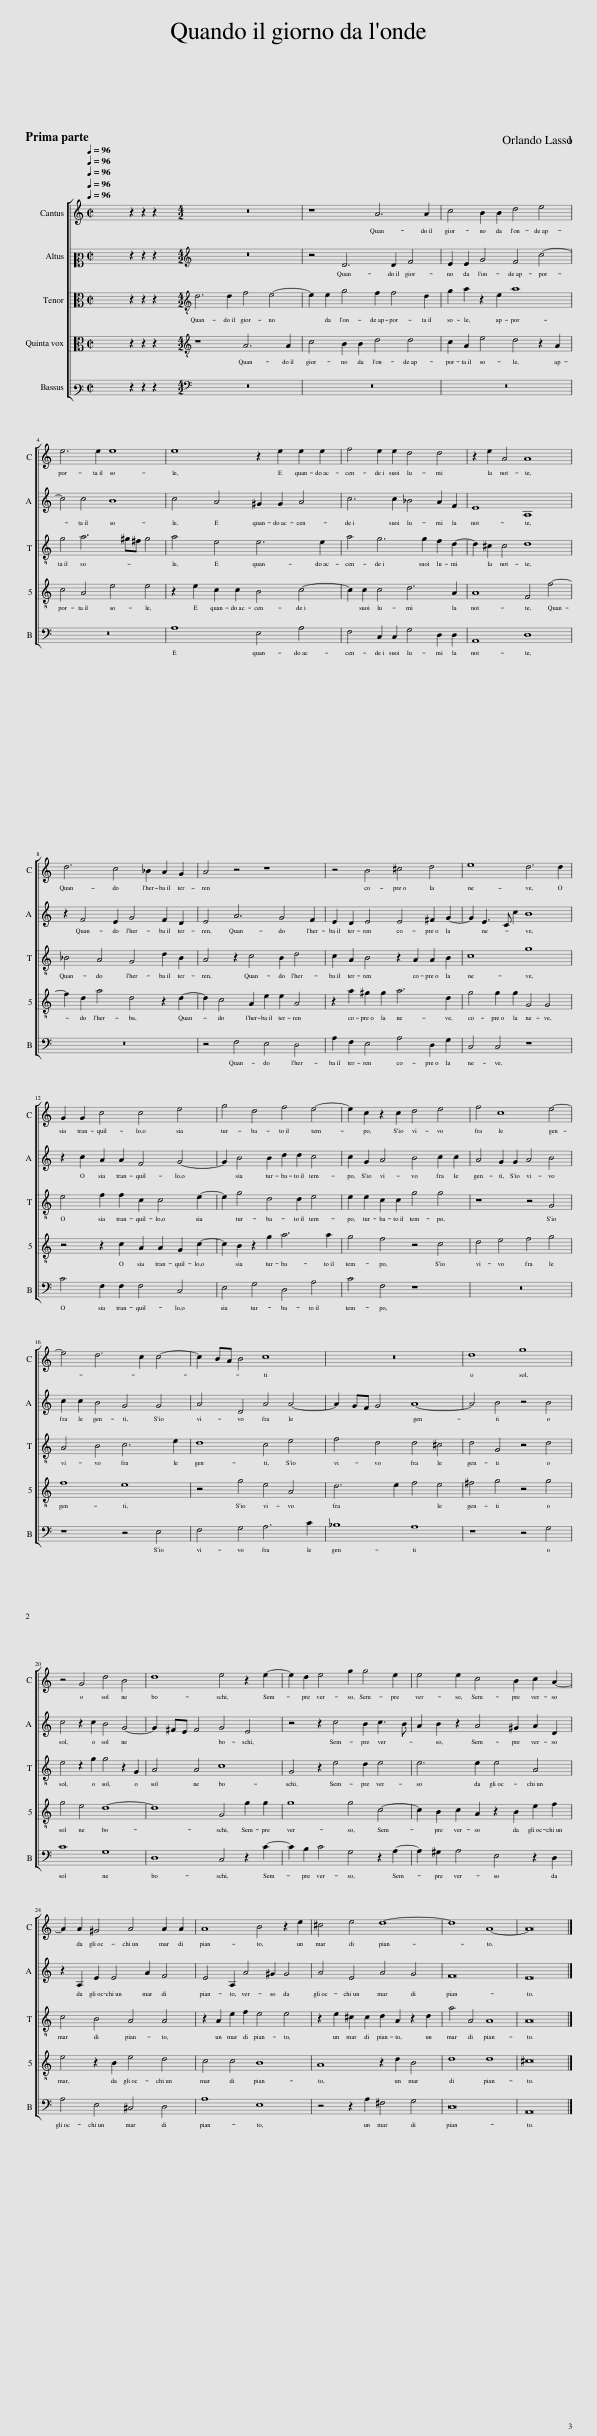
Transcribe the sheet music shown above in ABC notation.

X:1
%%score [ 1 2 [ 3 4 ] 5 ]
L:1/8
Q:1/4=96
M:2/2
I:linebreak $
K:C
V:1 treble
V:2 alto2
V:3 alto
V:4 alto
V:5 bass3
V:1
 x8 | z2 z2 z2 x2 |[M:4/2] z16 | z8 A6 A2 | c4 B2 B2 d4 e4 |$ %5
 e6 e2 e8 | e8 z2 e2 e2 e2 | f4 e2 e2 d4 d4 | z2 e2 A4 A8 |$ d6 c4 _B2 A2 G2 | %10
 A4 z4 z8 | z4 B4 ^c4 d4 | e8 d6 d2 |$ G2 G2 c4 c4 e4 | g4 d4 f4 e4- | %15
 e2 c2 z2 c2 d4 e4 | f4 c8 e4- |$ e4 d6 c2 c4- | c2 BA B4 c8 | z16 | %20
 d8 g8 |$ z4 G4 d4 B4 | d8 e4 z2 e2- | e2 d2 e4 g2 g4 e2 | e4 e2 c4 B2 c2 A2- |$ %25
 A2 A2 ^G4 A4 A2 A2 | A8 B4 z2 e2 | ^c4 e4 d8- | d8 A8- | A16 |] %30
V:2
 x8 | z2 z2 z2 x2 |[M:4/2][K:treble] z16 | z4 D6 D2 F4 | E2 E2 G4 F4 c4- |$ %5
 c4 c4 B8 | c4 A4 ^G2 G2 A4 | c6 c2 _B4 A2 F2 | E8 A,8 |$ z2 F4 E2 G4 F2 D2 | %10
 E4 A6 G4 F2 | E2 D2 E4 E4 ^F2 G2- | G2 E3 C c2 B8 |$ z2 c2 A2 A2 F4 G4- | G2 B4 B2 d2 d2 c4 | %15
 c2 G2 A4 B4 c2 c2 | A4 G2 G2 A4 B4 |$ c2 c2 B4 G4 G4 | A4 D4 A4 A4- | A2 GF G4 A8- | %20
 A4 B4 z4 B4 |$ c4 z2 c2 B4 G4- | G2 ^FE F4 G4 E4 | z4 z2 c4 B2 c3 B | A2 B2 z2 A4 ^G2 A2 D2 |$ %25
 z2 A,2 E2 E4 A2 F4 | E4 A,2 A4 ^G2 G4 | A4 E4 A4 G4 | F16 | E16 |] %30
V:3
 x8 | z2 z2 z2 x2 |[M:4/2][K:treble-8] d6 d2 f4 e4- | e2 e2 g4 f2 f4 d2 | g2 a2 z2 e2 a8 |$ %5
 g4 a6 ^g^f g4 | a4 e4 e6 e2 | a4 g6 g2 f2 d2- | d2 ^c2 c4 d8 |$ _B4 A4 G4 d2 B2 | %10
 A4 z2 c4 B2 d4 | c2 A2 B4 z2 A2 A2 B2 | c8 g8 |$ e4 f2 f2 c2 c4 e2- | e2 g4 d4 d2 e4 | %15
 e2 e2 c2 c2 g4 g4 | z8 z4 G4 |$ A4 B4 c6 e2 | d8 c4 e4 | f4 d4 d4 ^c4 | %20
 d4 G4 z4 d4 |$ e4 z2 g2 g4 z2 G2 | A4 A4 c8 | G4 z2 e4 d2 e4 | e6 e2 e4 A4 |$ %25
 c4 B4 A4 A4 | z2 A2 e2 f2 e4 e4 | z2 e2 ^c2 c2 d2 A2 z2 d2 | a4 A4 A8 | A16 |] %30
V:4
 x8 | z2 z2 z2 x2 |[M:4/2][K:treble-8] z8 A6 A2 | c4 B2 B2 d4 d4 | c2 A2 e4 d4 z2 A2 |$ %5
 c4 A4 e4 e4 | z2 e2 c2 c2 B4 c4- | c2 c2 c4 d6 A2 | A8 F4 f4- |$ f2 d2 a4 d4 z2 d2- | %10
 d2 c4 A2 e2 e2 A4 | z2 a2 ^g2 g2 a6 d2 | g4 g2 g2 G4 G4 |$ z4 z2 c2 A2 A2 G2 c2- | c2 B2 z2 g2 a6 a2 | %15
 g4 f4 z4 c4 | d4 e4 f4 g4 |$ f8 e8 | z4 g4 e4 A4 | d6 e2 f4 e4 | %20
 ^f4 g4 z4 g4 |$ g4 e4 d8- | d8 G4 g2 g2 | g8 g4 c4- | c2 B2 c2 A2 z2 B2 e2 f2 |$ %25
 e4 z2 B2 e4 d4 | c4 c4 B8 | A8 z2 d2 B4 | d8 d8 | ^c16 |] %30
V:5
 x8 | z2 z2 z2 x2 |[M:4/2][K:bass] z16 | z16 | z16 |$ %5
 z16 | A,8 E,4 A,4 | F,4 C,2 C,2 G,4 D,2 D,2 | A,,8 D,8 |$ z16 | %10
 z4 F,4 E,4 D,4 | A,2 F,2 E,4 A,4 D,2 G,2 | C,4 C,4 z8 |$ C4 F,2 F,2 F,4 C,4 | E,4 G,4 D,4 A,4 | %15
 C4 F,4 z8 | z16 |$ z8 z4 E,4 | F,4 G,4 A,6 C2 | _B,8 A,8 | %20
 z8 z4 G,4 |$ C8 G,8 | D,8 C,4 z2 C2- | C2 B,2 C4 G,4 z2 A,2- | A,2 ^G,2 A,4 E,4 z2 D,2 |$ %25
 A,4 E,4 ^C,4 D,4 | A,8 E,8 | z4 z2 A,2 ^F,4 G,4 | D,16 | A,,16 |] %30
